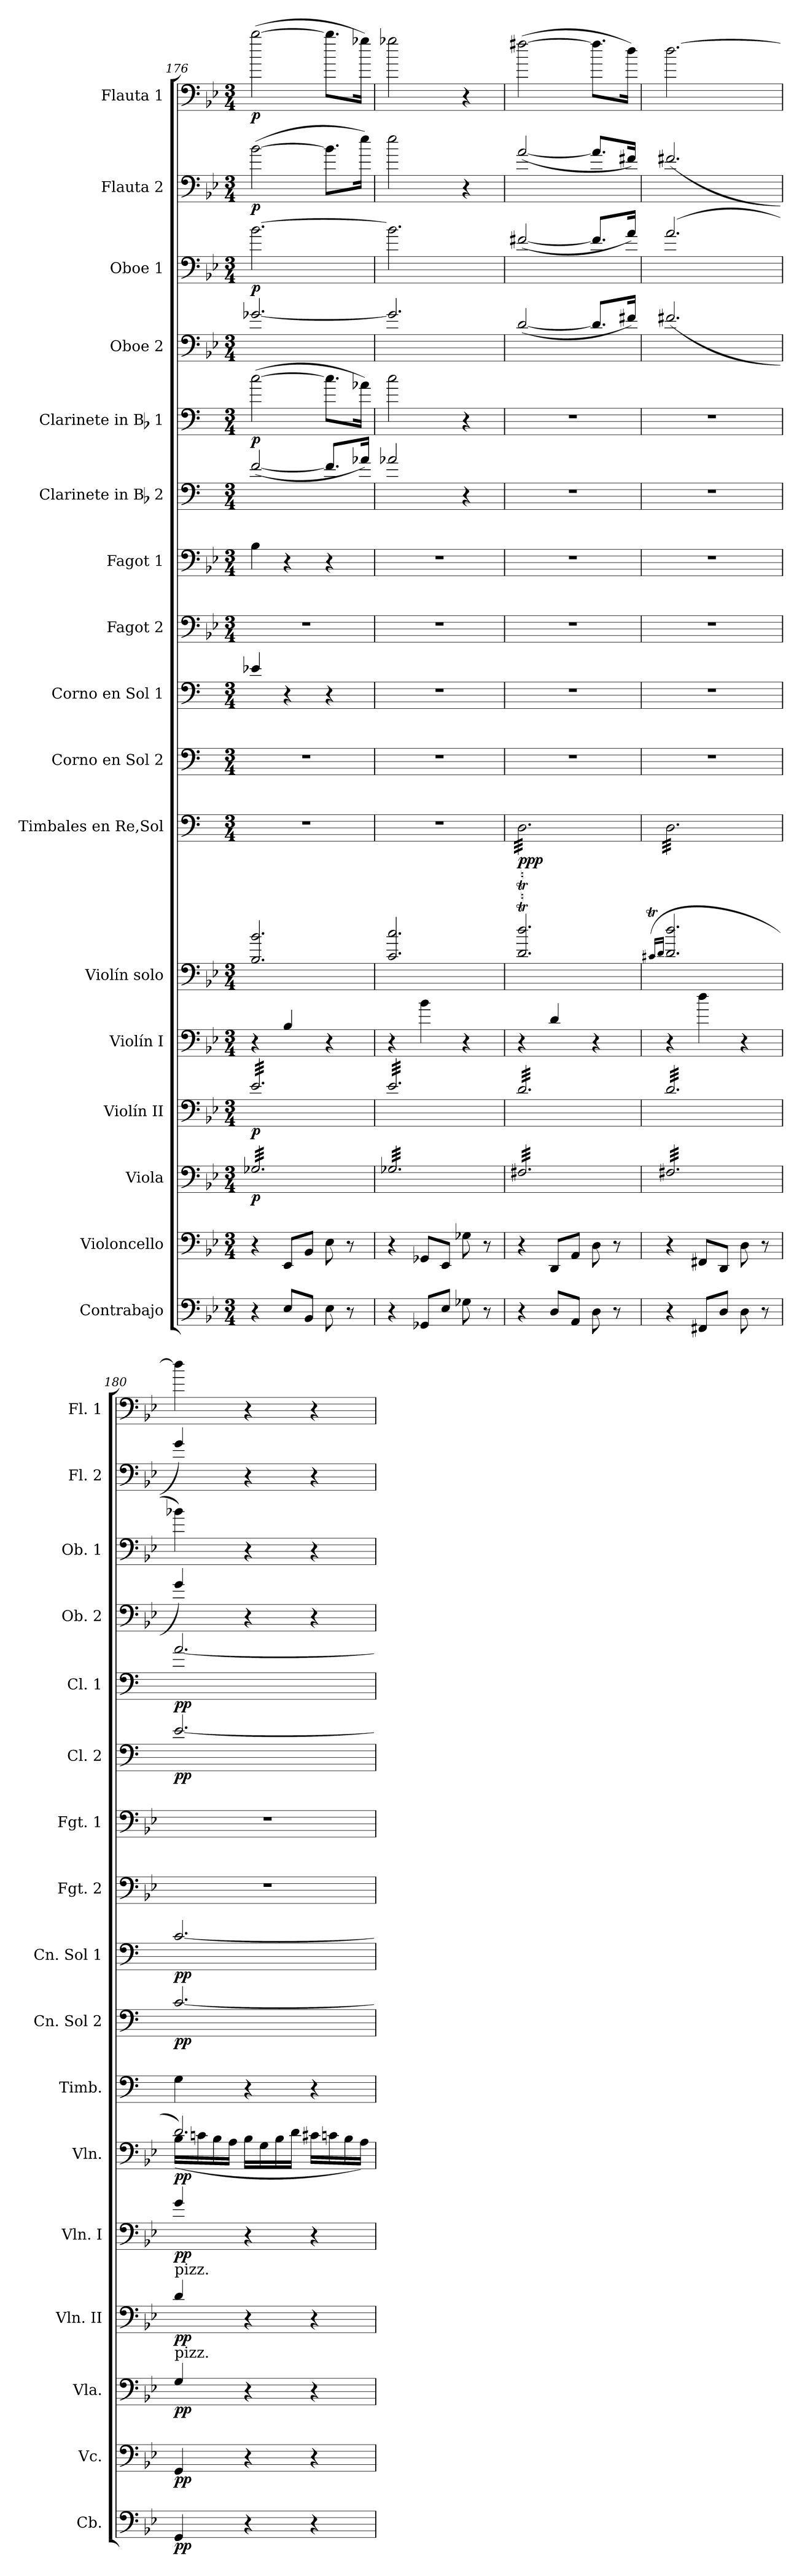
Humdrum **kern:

**kern	**dynam	**kern	**dynam	**kern	**dynam	**kern	**dynam	**kern	**dynam	**kern	**dynam	**kern	**dynam	**kern	**dynam	**kern	**dynam	**kern	**kern	**kern	**dynam	**kern	**dynam	**kern	**kern	**dynam	**kern	**dynam	**kern	**dynam
*part17	*part17	*part16	*part16	*part15	*part15	*part14	*part14	*part13	*part13	*part12	*part12	*part11	*part11	*part10	*part10	*part9	*part9	*part8	*part7	*part6	*part6	*part5	*part5	*part4	*part3	*part3	*part2	*part2	*part1	*part1
*staff17	*staff17	*staff16	*staff16	*staff15	*staff15	*staff14	*staff14	*staff13	*staff13	*staff12	*staff12	*staff11	*staff11	*staff10	*staff10	*staff9	*staff9	*staff8	*staff7	*staff6	*staff6	*staff5	*staff5	*staff4	*staff3	*staff3	*staff2	*staff2	*staff1	*staff1
*I"Contrabajo	*	*I"Violoncello	*	*I"Viola	*	*I"Violín II	*	*I"Violín I	*	*I"Violín solo	*	*I"Timbales en Re,Sol	*	*I"Corno en Sol 2	*	*I"Corno en Sol 1	*	*I"Fagot 2	*I"Fagot 1	*I"Clarinete in Bb 2	*	*I"Clarinete in Bb 1	*	*I"Oboe 2	*I"Oboe 1	*	*I"Flauta 2	*	*I"Flauta 1	*
*I'Cb.	*	*I'Vc.	*	*I'Vla.	*	*I'Vln. II	*	*I'Vln. I	*	*I'Vln.	*	*I'Timb.	*	*I'Cn. Sol 2	*	*I'Cn. Sol 1	*	*I'Fgt. 2	*I'Fgt. 1	*I'Cl. 2	*	*I'Cl. 1	*	*I'Ob. 2	*I'Ob. 1	*	*I'Fl. 2	*	*I'Fl. 1	*
*clefF4	*	*clefF4	*	*clefF4	*	*clefF4	*	*clefF4	*	*clefF4	*	*clefF4	*	*clefF4	*	*clefF4	*	*clefF4	*clefF4	*clefF4	*	*clefF4	*	*clefF4	*clefF4	*	*clefF4	*	*clefF4	*
*ITrd7c12	*	*	*	*	*	*	*	*	*	*	*	*	*	*ITrd3c5	*	*ITrd3c5	*	*	*	*ITrd1c2	*	*ITrd1c2	*	*	*	*	*	*	*	*
*k[b-e-]	*	*k[b-e-]	*	*k[b-e-]	*	*k[b-e-]	*	*k[b-e-]	*	*k[b-e-]	*	*k[]	*	*k[f#]	*	*k[f#]	*	*k[b-e-]	*k[b-e-]	*k[b-e-]	*	*k[b-e-]	*	*k[b-e-]	*k[b-e-]	*	*k[b-e-]	*	*k[b-e-]	*
*g:	*	*g:	*	*g:	*	*g:	*	*g:	*	*g:	*	*a:	*	*e:	*	*e:	*	*g:	*g:	*g:	*	*g:	*	*g:	*g:	*	*g:	*	*g:	*
*M3/4	*	*M3/4	*	*M3/4	*	*M3/4	*	*M3/4	*	*M3/4	*	*M3/4	*	*M3/4	*	*M3/4	*	*M3/4	*M3/4	*M3/4	*	*M3/4	*	*M3/4	*M3/4	*	*M3/4	*	*M3/4	*
=176	=176	=176	=176	=176	=176	=176	=176	=176	=176	=176	=176	=176	=176	=176	=176	=176	=176	=176	=176	=176	=176	=176	=176	=176	=176	=176	=176	=176	=176	=176
!	!	!	!	!	!	!LO:TX:b:t=acento?	!	!	!	!	!	!	!	!	!	!	!	!	!	!	!	!	!	!	!	!	!	!	!	!
!	!	!	!	!	!	!LO:TX:a:t=arco	!	!	!	!	!	!	!	!	!	!	!	!	!	!	!	!	!	!	!	!	!	!	!	!
!	!	!	!	!	!	!	!	!	!	!	!	!LO:N:vis=1	!	!LO:N:vis=1	!	!	!	!LO:N:vis=1	!	!	!	!	!	!	!	!	!	!	!	!
*	*	*	*	*tremolo	*	*	*	*	*	*	*	*	*	*	*	*	*	*	*	*	*	*	*	*	*	*	*	*	*	*
*	*	*	*	*	*	*tremolo	*	*	*	*	*	*	*	*	*	*	*	*	*	*	*	*	*	*	*	*	*	*	*	*
4r	.	4r	.	32G-Xi/LLL	p	32e-i/LLL	p	4r	.	2.B-i/ 2.b-i	.	2.r	.	2.r	.	4B-Xi/	.	2.r	4B-i\	([<2e-i/	.	([>2b-i\	p	[<2.g-Xi/	[>2.b-i\	p	([>2b-i\	p	([>2bb-i\	p
.	.	.	.	32G-Xi/	.	32e-i/	.	.	.	.	.	.	.	.	.	.	.	.	.	.	.	.	.	.	.	.	.	.	.	.
.	.	.	.	32G-Xi/	.	32e-i/	.	.	.	.	.	.	.	.	.	.	.	.	.	.	.	.	.	.	.	.	.	.	.	.
.	.	.	.	32G-Xi/	.	32e-i/	.	.	.	.	.	.	.	.	.	.	.	.	.	.	.	.	.	.	.	.	.	.	.	.
.	.	.	.	32G-Xi/	.	32e-i/	.	.	.	.	.	.	.	.	.	.	.	.	.	.	.	.	.	.	.	.	.	.	.	.
.	.	.	.	32G-Xi/	.	32e-i/	.	.	.	.	.	.	.	.	.	.	.	.	.	.	.	.	.	.	.	.	.	.	.	.
.	.	.	.	32G-Xi/	.	32e-i/	.	.	.	.	.	.	.	.	.	.	.	.	.	.	.	.	.	.	.	.	.	.	.	.
.	.	.	.	32G-Xi/	.	32e-i/	.	.	.	.	.	.	.	.	.	.	.	.	.	.	.	.	.	.	.	.	.	.	.	.
8EE-i/L	.	8EE-i/L	.	32G-Xi/	.	32e-i/	.	4B-i/	.	.	.	.	.	.	.	4r	.	.	4r	.	.	.	.	.	.	.	.	.	.	.
.	.	.	.	32G-Xi/	.	32e-i/	.	.	.	.	.	.	.	.	.	.	.	.	.	.	.	.	.	.	.	.	.	.	.	.
.	.	.	.	32G-Xi/	.	32e-i/	.	.	.	.	.	.	.	.	.	.	.	.	.	.	.	.	.	.	.	.	.	.	.	.
.	.	.	.	32G-Xi/	.	32e-i/	.	.	.	.	.	.	.	.	.	.	.	.	.	.	.	.	.	.	.	.	.	.	.	.
8BBB-i/J	.	8BB-i/J	.	32G-Xi/	.	32e-i/	.	.	.	.	.	.	.	.	.	.	.	.	.	.	.	.	.	.	.	.	.	.	.	.
.	.	.	.	32G-Xi/	.	32e-i/	.	.	.	.	.	.	.	.	.	.	.	.	.	.	.	.	.	.	.	.	.	.	.	.
.	.	.	.	32G-Xi/	.	32e-i/	.	.	.	.	.	.	.	.	.	.	.	.	.	.	.	.	.	.	.	.	.	.	.	.
.	.	.	.	32G-Xi/	.	32e-i/	.	.	.	.	.	.	.	.	.	.	.	.	.	.	.	.	.	.	.	.	.	.	.	.
8EE-i\	.	8E-i\	.	32G-Xi/	.	32e-i/	.	4r	.	.	.	.	.	.	.	4r	.	.	4r	8.e-i/L]	.	8.b-i\L]	.	.	.	.	8.b-i\L]	.	8.bb-i\L]	.
.	.	.	.	32G-Xi/	.	32e-i/	.	.	.	.	.	.	.	.	.	.	.	.	.	.	.	.	.	.	.	.	.	.	.	.
.	.	.	.	32G-Xi/	.	32e-i/	.	.	.	.	.	.	.	.	.	.	.	.	.	.	.	.	.	.	.	.	.	.	.	.
.	.	.	.	32G-Xi/	.	32e-i/	.	.	.	.	.	.	.	.	.	.	.	.	.	.	.	.	.	.	.	.	.	.	.	.
8r	.	8r	.	32G-Xi/	.	32e-i/	.	.	.	.	.	.	.	.	.	.	.	.	.	.	.	.	.	.	.	.	.	.	.	.
.	.	.	.	32G-Xi/	.	32e-i/	.	.	.	.	.	.	.	.	.	.	.	.	.	.	.	.	.	.	.	.	.	.	.	.
.	.	.	.	32G-Xi/	.	32e-i/	.	.	.	.	.	.	.	.	.	.	.	.	.	16g-Xi/Jk)	.	16g-Xi\Jk)	.	.	.	.	16ee-i\Jk)	.	16gg-Xi\Jk)	.
.	.	.	.	32G-Xi/JJJ	.	32e-i/JJJ	.	.	.	.	.	.	.	.	.	.	.	.	.	.	.	.	.	.	.	.	.	.	.	.
=177	=177	=177	=177	=177	=177	=177	=177	=177	=177	=177	=177	=177	=177	=177	=177	=177	=177	=177	=177	=177	=177	=177	=177	=177	=177	=177	=177	=177	=177	=177
!	!	!	!	!	!	!	!	!	!	!	!	!LO:N:vis=1	!	!LO:N:vis=1	!	!LO:N:vis=1	!	!LO:N:vis=1	!LO:N:vis=1	!	!	!	!	!	!	!	!	!	!	!
4r	.	4r	.	32G-Xi/LLL	.	32e-i/LLL	.	4r	.	2.ci/ 2.cci	.	2.r	.	2.r	.	2.r	.	2.r	2.r	2g-Xi/	.	2b-i\	.	2.g-i/]	2.b-i\]	.	2ee-i\	.	2gg-Xi\	.
.	.	.	.	32G-Xi/	.	32e-i/	.	.	.	.	.	.	.	.	.	.	.	.	.	.	.	.	.	.	.	.	.	.	.	.
.	.	.	.	32G-Xi/	.	32e-i/	.	.	.	.	.	.	.	.	.	.	.	.	.	.	.	.	.	.	.	.	.	.	.	.
.	.	.	.	32G-Xi/	.	32e-i/	.	.	.	.	.	.	.	.	.	.	.	.	.	.	.	.	.	.	.	.	.	.	.	.
.	.	.	.	32G-Xi/	.	32e-i/	.	.	.	.	.	.	.	.	.	.	.	.	.	.	.	.	.	.	.	.	.	.	.	.
.	.	.	.	32G-Xi/	.	32e-i/	.	.	.	.	.	.	.	.	.	.	.	.	.	.	.	.	.	.	.	.	.	.	.	.
.	.	.	.	32G-Xi/	.	32e-i/	.	.	.	.	.	.	.	.	.	.	.	.	.	.	.	.	.	.	.	.	.	.	.	.
.	.	.	.	32G-Xi/	.	32e-i/	.	.	.	.	.	.	.	.	.	.	.	.	.	.	.	.	.	.	.	.	.	.	.	.
8GGG-Xi/L	.	8GG-Xi/L	.	32G-Xi/	.	32e-i/	.	4b-i\	.	.	.	.	.	.	.	.	.	.	.	.	.	.	.	.	.	.	.	.	.	.
.	.	.	.	32G-Xi/	.	32e-i/	.	.	.	.	.	.	.	.	.	.	.	.	.	.	.	.	.	.	.	.	.	.	.	.
.	.	.	.	32G-Xi/	.	32e-i/	.	.	.	.	.	.	.	.	.	.	.	.	.	.	.	.	.	.	.	.	.	.	.	.
.	.	.	.	32G-Xi/	.	32e-i/	.	.	.	.	.	.	.	.	.	.	.	.	.	.	.	.	.	.	.	.	.	.	.	.
8EE-i/J	.	8EE-i/J	.	32G-Xi/	.	32e-i/	.	.	.	.	.	.	.	.	.	.	.	.	.	.	.	.	.	.	.	.	.	.	.	.
.	.	.	.	32G-Xi/	.	32e-i/	.	.	.	.	.	.	.	.	.	.	.	.	.	.	.	.	.	.	.	.	.	.	.	.
.	.	.	.	32G-Xi/	.	32e-i/	.	.	.	.	.	.	.	.	.	.	.	.	.	.	.	.	.	.	.	.	.	.	.	.
.	.	.	.	32G-Xi/	.	32e-i/	.	.	.	.	.	.	.	.	.	.	.	.	.	.	.	.	.	.	.	.	.	.	.	.
8GG-Xi\	.	8G-Xi\	.	32G-Xi/	.	32e-i/	.	4r	.	.	.	.	.	.	.	.	.	.	.	4r	.	4r	.	.	.	.	4r	.	4r	.
.	.	.	.	32G-Xi/	.	32e-i/	.	.	.	.	.	.	.	.	.	.	.	.	.	.	.	.	.	.	.	.	.	.	.	.
.	.	.	.	32G-Xi/	.	32e-i/	.	.	.	.	.	.	.	.	.	.	.	.	.	.	.	.	.	.	.	.	.	.	.	.
.	.	.	.	32G-Xi/	.	32e-i/	.	.	.	.	.	.	.	.	.	.	.	.	.	.	.	.	.	.	.	.	.	.	.	.
8r	.	8r	.	32G-Xi/	.	32e-i/	.	.	.	.	.	.	.	.	.	.	.	.	.	.	.	.	.	.	.	.	.	.	.	.
.	.	.	.	32G-Xi/	.	32e-i/	.	.	.	.	.	.	.	.	.	.	.	.	.	.	.	.	.	.	.	.	.	.	.	.
.	.	.	.	32G-Xi/	.	32e-i/	.	.	.	.	.	.	.	.	.	.	.	.	.	.	.	.	.	.	.	.	.	.	.	.
.	.	.	.	32G-Xi/JJJ	.	32e-i/JJJ	.	.	.	.	.	.	.	.	.	.	.	.	.	.	.	.	.	.	.	.	.	.	.	.
!!LO:PB:g=z
=178	=178	=178	=178	=178	=178	=178	=178	=178	=178	=178	=178	=178	=178	=178	=178	=178	=178	=178	=178	=178	=178	=178	=178	=178	=178	=178	=178	=178	=178	=178
!	!	!	!	!	!	!	!	!	!	!	!	!	!	!LO:N:vis=1	!	!LO:N:vis=1	!	!LO:N:vis=1	!LO:N:vis=1	!LO:N:vis=1	!	!LO:N:vis=1	!	!	!	!	!	!	!	!
*	*	*	*	*	*	*	*	*	*	*	*	*tremolo	*	*	*	*	*	*	*	*	*	*	*	*	*	*	*	*	*	*
4r	.	4r	.	32F#Xi/LLL	.	32di/LLL	.	4r	.	2.di/T 2.ddiT	.	32Di\LLL	ppp	2.r	.	2.r	.	2.r	2.r	2.r	.	2.r	.	([<2di/	([<2f#Xi/	.	([<2ai/	.	([>2ff#Xi\	.
.	.	.	.	32F#Xi/	.	32di/	.	.	.	.	.	32Di\	.	.	.	.	.	.	.	.	.	.	.	.	.	.	.	.	.	.
.	.	.	.	32F#Xi/	.	32di/	.	.	.	.	.	32Di\	.	.	.	.	.	.	.	.	.	.	.	.	.	.	.	.	.	.
.	.	.	.	32F#Xi/	.	32di/	.	.	.	.	.	32Di\	.	.	.	.	.	.	.	.	.	.	.	.	.	.	.	.	.	.
.	.	.	.	32F#Xi/	.	32di/	.	.	.	.	.	32Di\	.	.	.	.	.	.	.	.	.	.	.	.	.	.	.	.	.	.
.	.	.	.	32F#Xi/	.	32di/	.	.	.	.	.	32Di\	.	.	.	.	.	.	.	.	.	.	.	.	.	.	.	.	.	.
.	.	.	.	32F#Xi/	.	32di/	.	.	.	.	.	32Di\	.	.	.	.	.	.	.	.	.	.	.	.	.	.	.	.	.	.
.	.	.	.	32F#Xi/	.	32di/	.	.	.	.	.	32Di\	.	.	.	.	.	.	.	.	.	.	.	.	.	.	.	.	.	.
8DDi/L	.	8DDi/L	.	32F#Xi/	.	32di/	.	4di/	.	.	.	32Di\	.	.	.	.	.	.	.	.	.	.	.	.	.	.	.	.	.	.
.	.	.	.	32F#Xi/	.	32di/	.	.	.	.	.	32Di\	.	.	.	.	.	.	.	.	.	.	.	.	.	.	.	.	.	.
.	.	.	.	32F#Xi/	.	32di/	.	.	.	.	.	32Di\	.	.	.	.	.	.	.	.	.	.	.	.	.	.	.	.	.	.
.	.	.	.	32F#Xi/	.	32di/	.	.	.	.	.	32Di\	.	.	.	.	.	.	.	.	.	.	.	.	.	.	.	.	.	.
8AAAi/J	.	8AAi/J	.	32F#Xi/	.	32di/	.	.	.	.	.	32Di\	.	.	.	.	.	.	.	.	.	.	.	.	.	.	.	.	.	.
.	.	.	.	32F#Xi/	.	32di/	.	.	.	.	.	32Di\	.	.	.	.	.	.	.	.	.	.	.	.	.	.	.	.	.	.
.	.	.	.	32F#Xi/	.	32di/	.	.	.	.	.	32Di\	.	.	.	.	.	.	.	.	.	.	.	.	.	.	.	.	.	.
.	.	.	.	32F#Xi/	.	32di/	.	.	.	.	.	32Di\	.	.	.	.	.	.	.	.	.	.	.	.	.	.	.	.	.	.
8DDi\	.	8Di\	.	32F#Xi/	.	32di/	.	4r	.	.	.	32Di\	.	.	.	.	.	.	.	.	.	.	.	8.di/L]	8.f#i/L]	.	8.ai/L]	.	8.ff#i\L]	.
.	.	.	.	32F#Xi/	.	32di/	.	.	.	.	.	32Di\	.	.	.	.	.	.	.	.	.	.	.	.	.	.	.	.	.	.
.	.	.	.	32F#Xi/	.	32di/	.	.	.	.	.	32Di\	.	.	.	.	.	.	.	.	.	.	.	.	.	.	.	.	.	.
.	.	.	.	32F#Xi/	.	32di/	.	.	.	.	.	32Di\	.	.	.	.	.	.	.	.	.	.	.	.	.	.	.	.	.	.
8r	.	8r	.	32F#Xi/	.	32di/	.	.	.	.	.	32Di\	.	.	.	.	.	.	.	.	.	.	.	.	.	.	.	.	.	.
.	.	.	.	32F#Xi/	.	32di/	.	.	.	.	.	32Di\	.	.	.	.	.	.	.	.	.	.	.	.	.	.	.	.	.	.
.	.	.	.	32F#Xi/	.	32di/	.	.	.	.	.	32Di\	.	.	.	.	.	.	.	.	.	.	.	16f#Xi/Jk)	16ai/Jk)	.	16f#Xi/Jk)	.	16ddi\Jk)	.
.	.	.	.	32F#Xi/JJJ	.	32di/JJJ	.	.	.	.	.	32Di\JJJ	.	.	.	.	.	.	.	.	.	.	.	.	.	.	.	.	.	.
=179	=179	=179	=179	=179	=179	=179	=179	=179	=179	=179	=179	=179	=179	=179	=179	=179	=179	=179	=179	=179	=179	=179	=179	=179	=179	=179	=179	=179	=179	=179
.	.	.	.	.	.	.	.	.	.	(16qc#Xtti/LL	.	.	.	.	.	.	.	.	.	.	.	.	.	.	.	.	.	.	.	.
.	.	.	.	.	.	.	.	.	.	16qdi/JJ	.	.	.	.	.	.	.	.	.	.	.	.	.	.	.	.	.	.	.	.
!	!	!	!	!	!	!	!	!	!	!	!	!	!	!LO:N:vis=1	!	!LO:N:vis=1	!	!LO:N:vis=1	!LO:N:vis=1	!LO:N:vis=1	!	!LO:N:vis=1	!	!	!	!	!	!	!	!
4r	.	4r	.	32F#Xi/LLL	.	32di/LLL	.	4r	.	2.di/ 2.ddi	.	32Di\LLL	.	2.r	.	2.r	.	2.r	2.r	2.r	.	2.r	.	(2.f#Xi/	(2.ai/	.	(2.f#Xi/	.	[>2.ddi\	.
.	.	.	.	32F#Xi/	.	32di/	.	.	.	.	.	32Di\	.	.	.	.	.	.	.	.	.	.	.	.	.	.	.	.	.	.
.	.	.	.	32F#Xi/	.	32di/	.	.	.	.	.	32Di\	.	.	.	.	.	.	.	.	.	.	.	.	.	.	.	.	.	.
.	.	.	.	32F#Xi/	.	32di/	.	.	.	.	.	32Di\	.	.	.	.	.	.	.	.	.	.	.	.	.	.	.	.	.	.
.	.	.	.	32F#Xi/	.	32di/	.	.	.	.	.	32Di\	.	.	.	.	.	.	.	.	.	.	.	.	.	.	.	.	.	.
.	.	.	.	32F#Xi/	.	32di/	.	.	.	.	.	32Di\	.	.	.	.	.	.	.	.	.	.	.	.	.	.	.	.	.	.
.	.	.	.	32F#Xi/	.	32di/	.	.	.	.	.	32Di\	.	.	.	.	.	.	.	.	.	.	.	.	.	.	.	.	.	.
.	.	.	.	32F#Xi/	.	32di/	.	.	.	.	.	32Di\	.	.	.	.	.	.	.	.	.	.	.	.	.	.	.	.	.	.
8FFF#Xi/L	.	8FF#Xi/L	.	32F#Xi/	.	32di/	.	4ddi\	.	.	.	32Di\	.	.	.	.	.	.	.	.	.	.	.	.	.	.	.	.	.	.
.	.	.	.	32F#Xi/	.	32di/	.	.	.	.	.	32Di\	.	.	.	.	.	.	.	.	.	.	.	.	.	.	.	.	.	.
.	.	.	.	32F#Xi/	.	32di/	.	.	.	.	.	32Di\	.	.	.	.	.	.	.	.	.	.	.	.	.	.	.	.	.	.
.	.	.	.	32F#Xi/	.	32di/	.	.	.	.	.	32Di\	.	.	.	.	.	.	.	.	.	.	.	.	.	.	.	.	.	.
8DDi/J	.	8DDi/J	.	32F#Xi/	.	32di/	.	.	.	.	.	32Di\	.	.	.	.	.	.	.	.	.	.	.	.	.	.	.	.	.	.
.	.	.	.	32F#Xi/	.	32di/	.	.	.	.	.	32Di\	.	.	.	.	.	.	.	.	.	.	.	.	.	.	.	.	.	.
.	.	.	.	32F#Xi/	.	32di/	.	.	.	.	.	32Di\	.	.	.	.	.	.	.	.	.	.	.	.	.	.	.	.	.	.
.	.	.	.	32F#Xi/	.	32di/	.	.	.	.	.	32Di\	.	.	.	.	.	.	.	.	.	.	.	.	.	.	.	.	.	.
8DDi\	.	8Di\	.	32F#Xi/	.	32di/	.	4r	.	.	.	32Di\	.	.	.	.	.	.	.	.	.	.	.	.	.	.	.	.	.	.
.	.	.	.	32F#Xi/	.	32di/	.	.	.	.	.	32Di\	.	.	.	.	.	.	.	.	.	.	.	.	.	.	.	.	.	.
.	.	.	.	32F#Xi/	.	32di/	.	.	.	.	.	32Di\	.	.	.	.	.	.	.	.	.	.	.	.	.	.	.	.	.	.
.	.	.	.	32F#Xi/	.	32di/	.	.	.	.	.	32Di\	.	.	.	.	.	.	.	.	.	.	.	.	.	.	.	.	.	.
8r	.	8r	.	32F#Xi/	.	32di/	.	.	.	.	.	32Di\	.	.	.	.	.	.	.	.	.	.	.	.	.	.	.	.	.	.
.	.	.	.	32F#Xi/	.	32di/	.	.	.	.	.	32Di\	.	.	.	.	.	.	.	.	.	.	.	.	.	.	.	.	.	.
.	.	.	.	32F#Xi/	.	32di/	.	.	.	.	.	32Di\	.	.	.	.	.	.	.	.	.	.	.	.	.	.	.	.	.	.
.	.	.	.	32F#Xi/JJJ	.	32di/JJJ	.	.	.	.	.	32Di\JJJ	.	.	.	.	.	.	.	.	.	.	.	.	.	.	.	.	.	.
*	*	*	*	*	*	*	*	*	*	*	*	*Xtremolo	*	*	*	*	*	*	*	*	*	*	*	*	*	*	*	*	*	*
*	*	*	*	*	*	*Xtremolo	*	*	*	*	*	*	*	*	*	*	*	*	*	*	*	*	*	*	*	*	*	*	*	*
*	*	*	*	*Xtremolo	*	*	*	*	*	*	*	*	*	*	*	*	*	*	*	*	*	*	*	*	*	*	*	*	*	*
=180	=180	=180	=180	=180	=180	=180	=180	=180	=180	=180	=180	=180	=180	=180	=180	=180	=180	=180	=180	=180	=180	=180	=180	=180	=180	=180	=180	=180	=180	=180
*	*	*	*	*	*	*	*	*	*	*^	*	*	*	*	*	*	*	*	*	*	*	*	*	*	*	*	*	*	*	*
!	!	!	!	!	!	!LO:TX:a:t=pizz.	!	!	!	!	!	!	!	!	!	!	!	!	!	!	!	!	!	!	!	!	!	!	!	!	!
!	!	!	!	!LO:TX:a:t=pizz.	!	!	!	!	!	!	!	!	!	!	!	!	!	!	!	!	!	!	!	!	!	!	!	!	!	!	!
!	!	!	!	!	!	!	!	!	!	!	!	!	!	!	!	!	!	!	!LO:N:vis=1	!LO:N:vis=1	!	!	!	!	!	!	!	!	!	!	!
4GGGi/	pp	4GGi/	pp	4Gi/	pp	4di/	pp	4gi/	pp	2.di/)	(16B-i\LL	pp	4Gi\	.	[<2.Gi/	pp	[<2.Gi/	pp	2.r	2.r	[<2.di/	pp	[<2.gi/	pp	4gi/)	4b-Xi\)	.	4gi/)	.	4ddi\]	.
.	.	.	.	.	.	.	.	.	.	.	16cni\	.	.	.	.	.	.	.	.	.	.	.	.	.	.	.	.	.	.	.	.
.	.	.	.	.	.	.	.	.	.	.	16B-i\	.	.	.	.	.	.	.	.	.	.	.	.	.	.	.	.	.	.	.	.
.	.	.	.	.	.	.	.	.	.	.	16Ai\JJ	.	.	.	.	.	.	.	.	.	.	.	.	.	.	.	.	.	.	.	.
4r	.	4r	.	4r	.	4r	.	4r	.	.	16B-i\LL	.	4r	.	.	.	.	.	.	.	.	.	.	.	4r	4r	.	4r	.	4r	.
.	.	.	.	.	.	.	.	.	.	.	16Gi\	.	.	.	.	.	.	.	.	.	.	.	.	.	.	.	.	.	.	.	.
.	.	.	.	.	.	.	.	.	.	.	16B-i\	.	.	.	.	.	.	.	.	.	.	.	.	.	.	.	.	.	.	.	.
.	.	.	.	.	.	.	.	.	.	.	16di\JJ	.	.	.	.	.	.	.	.	.	.	.	.	.	.	.	.	.	.	.	.
4r	.	4r	.	4r	.	4r	.	4r	.	.	16c#Xi\LL	.	4r	.	.	.	.	.	.	.	.	.	.	.	4r	4r	.	4r	.	4r	.
.	.	.	.	.	.	.	.	.	.	.	16cni\	.	.	.	.	.	.	.	.	.	.	.	.	.	.	.	.	.	.	.	.
.	.	.	.	.	.	.	.	.	.	.	16B-i\	.	.	.	.	.	.	.	.	.	.	.	.	.	.	.	.	.	.	.	.
.	.	.	.	.	.	.	.	.	.	.	16Ai\JJ)	.	.	.	.	.	.	.	.	.	.	.	.	.	.	.	.	.	.	.	.
*	*	*	*	*	*	*	*	*	*	*v	*v	*	*	*	*	*	*	*	*	*	*	*	*	*	*	*	*	*	*	*	*
=	=	=	=	=	=	=	=	=	=	=	=	=	=	=	=	=	=	=	=	=	=	=	=	=	=	=	=	=	=	=
*-	*-	*-	*-	*-	*-	*-	*-	*-	*-	*-	*-	*-	*-	*-	*-	*-	*-	*-	*-	*-	*-	*-	*-	*-	*-	*-	*-	*-	*-	*-
